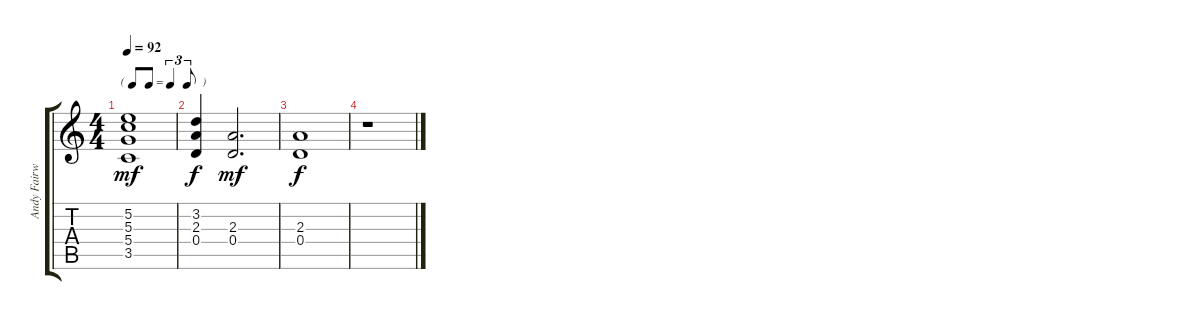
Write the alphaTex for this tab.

\track ("Andy Fairweather" "Andy Fairw") {instrument acousticguitarsteel}
\staff {score tabs}
\tuning (E4 B3 G3 D3 A2 E2) {hide}
\ts (4 4)
\tf triplet8th
\tempo 92
\clef g2
\ks c
(5.2 5.3 5.4 3.5).1{dy mf} |
(3.2 2.3 0.4).4{dy f} (2.3 0.4).2{d dy mf} |
(2.3 0.4).1{dy f} |
r.1
